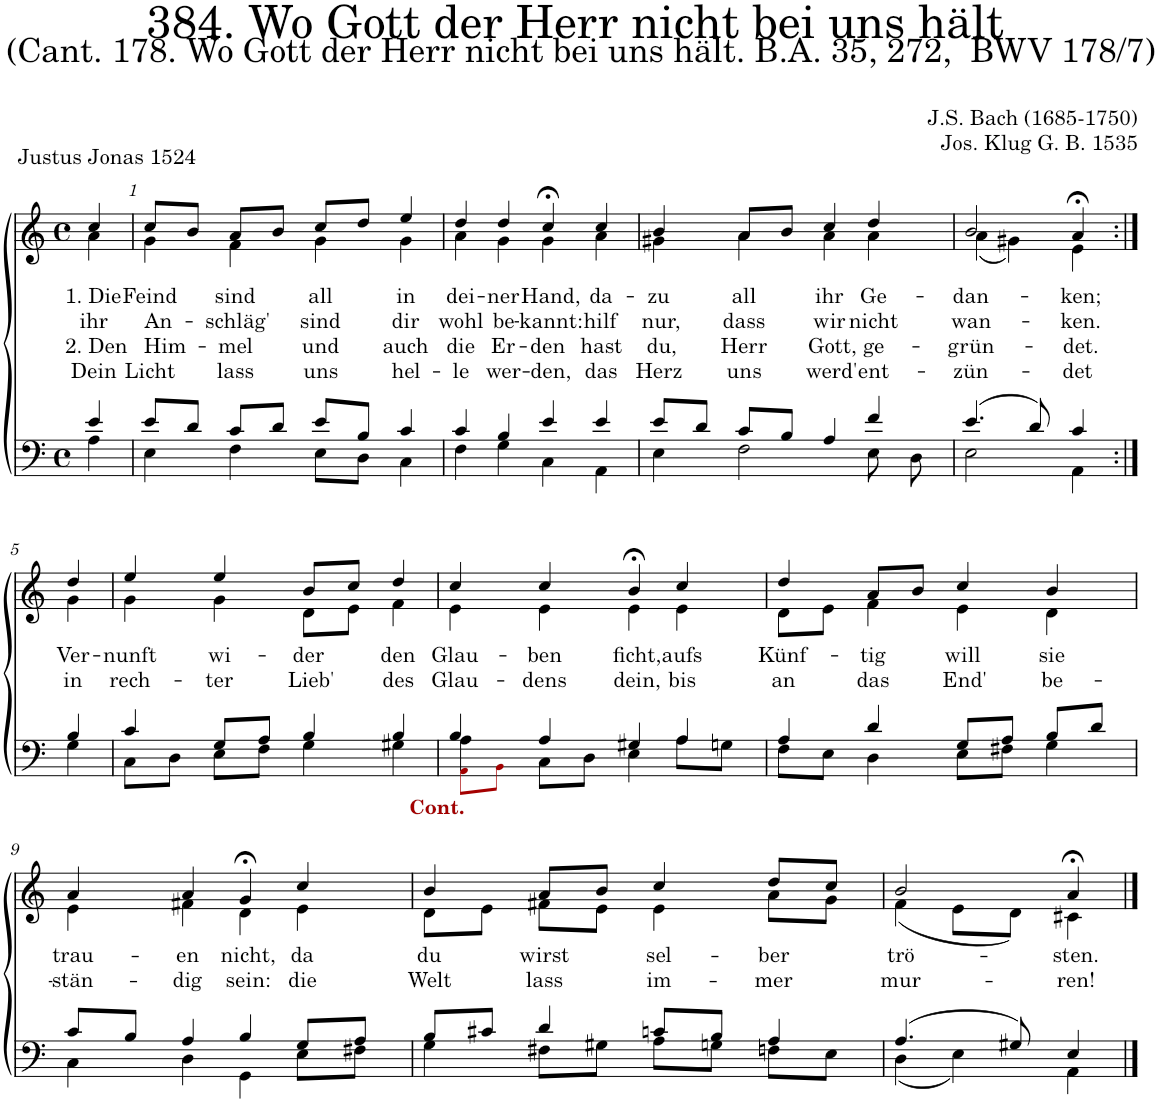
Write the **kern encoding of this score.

**kern	**kern	**text	**text	**text	**text
*part2	*part1	*part1	*part1	*part1	*part1
*staff2	*staff1	*staff1	*staff1	*staff1	*staff1
*I"Tenor/Bass	*I"Soprano/Alto	*	*	*	*
*clefF4	*clefG2	*	*	*	*
*k[]	*k[]	*	*	*	*
*M4/4	*M4/4	*	*	*	*
*met(c)	*met(c)	*	*	*	*
=	=	=	=	=	=
*^	*	*	*	*	*
!	!	!	!LO:LY:b	!LO:LY:b	!LO:LY:b	!LO:LY:b
*	*	*^	*	*	*	*
4e/	4A\	4cc/	4a\	1. Die	ihr	2. Den	Dein
=1	=1	=1	=1	=1	=1	=1	=1
!	!	!	!	!LO:LY:b	!LO:LY:b	!LO:LY:b	!LO:LY:b
8e/L	4E\	8cc/L	4g\	Feind	An-	Him-	Licht
8d/J	.	8b/J	.	.	.	.	.
!	!	!	!	!LO:LY:b	!LO:LY:b	!LO:LY:b	!LO:LY:b
8c/L	4F\	8a/L	4f\	sind	-schläg'	-mel	lass
8d/J	.	8b/J	.	.	.	.	.
!	!	!	!	!LO:LY:b	!LO:LY:b	!LO:LY:b	!LO:LY:b
8e/L	8E\L	8cc/L	4g\	all	sind	und	uns
8B/J	8D\J	8dd/J	.	.	.	.	.
!	!	!	!	!LO:LY:b	!LO:LY:b	!LO:LY:b	!LO:LY:b
4c/	4C\	4ee/	4g\	in	dir	auch	hel-
=2	=2	=2	=2	=2	=2	=2	=2
!	!	!	!	!LO:LY:b	!LO:LY:b	!LO:LY:b	!LO:LY:b
4c/	4F\	4dd/	4a\	dei-	wohl	die	-le
!	!	!	!	!LO:LY:b	!LO:LY:b	!LO:LY:b	!LO:LY:b
4B/	4G\	4dd/	4g\	-ner	be-	Er-	wer-
!	!	!	!	!LO:LY:b	!LO:LY:b	!LO:LY:b	!LO:LY:b
4e/	4C\	4cc;<,/	4g\	Hand,	-kannt:	-den	-den,
!	!	!	!	!LO:LY:b	!LO:LY:b	!LO:LY:b	!LO:LY:b
4e/	4AA\	4cc/	4a\	da-	hilf	hast	das
=3	=3	=3	=3	=3	=3	=3	=3
!	!	!	!	!LO:LY:b	!LO:LY:b	!LO:LY:b	!LO:LY:b
8e/L	4E\	4b/	4g#X\	-zu	nur,	du,	Herz
8d/J	.	.	.	.	.	.	.
!	!	!	!	!LO:LY:b	!LO:LY:b	!LO:LY:b	!LO:LY:b
8c/L	2F\	8a/L	4a\	all	dass	Herr	uns
8B/J	.	8b/J	.	.	.	.	.
!	!	!	!	!LO:LY:b	!LO:LY:b	!LO:LY:b	!LO:LY:b
4A/	.	4cc/	4a\	ihr	wir	Gott,	werd'
!	!	!	!	!LO:LY:b	!LO:LY:b	!LO:LY:b	!LO:LY:b
4f/	8E\	4dd/	4a\	Ge-	nicht	ge-	ent-
.	8D\	.	.	.	.	.	.
=4	=4	=4	=4	=4	=4	=4	=4
!	!	!	!	!LO:LY:b	!LO:LY:b	!LO:LY:b	!LO:LY:b
(4.e/	2E\	2b/	(4a\	-dan-	wan-	-grün-	-zün-
.	.	.	4g#X\)	.	.	.	.
8d/)	.	.	.	.	.	.	.
!	!	!	!	!LO:LY:b	!LO:LY:b	!LO:LY:b	!LO:LY:b
4c/	4AA\	4a;<,/	4e\	-ken;	-ken.	-det.	-det
!!LO:LB:g=z	!!
=5:|!	=5:|!	=5:|!	=5:|!	=5:|!	=5:|!	=5:|!	=5:|!
!	!	!	!	!LO:LY:b	!LO:LY:b	!	!
4B/	4G\	4dd/	4g\	Ver-	in	.	.
=6	=6	=6	=6	=6	=6	=6	=6
!	!	!	!	!LO:LY:b	!LO:LY:b	!	!
4c/	8C\L	4ee/	4g\	-nunft	rech-	.	.
.	8D\J	.	.	.	.	.	.
!	!	!	!	!LO:LY:b	!LO:LY:b	!	!
8G/L	8E\L	4ee/	4g\	wi-	-ter	.	.
8A/J	8F\J	.	.	.	.	.	.
!	!	!	!	!LO:LY:b	!LO:LY:b	!	!
4B/	4G\	8b/L	8d\L	-der	Lieb'	.	.
.	.	8cc/J	8e\J	.	.	.	.
!	!	!	!	!LO:LY:b	!LO:LY:b	!	!
4B/	4G#X\	4dd/	4f\	den	des	.	.
=7	=7	=7	=7	=7	=7	=7	=7
*	*^	*	*	*	*	*	*
!LO:TX:b:B:color=#A40000:t=Cont.	!	!	!	!	!	!	!	!
!	!	!	!	!	!LO:LY:b	!LO:LY:b	!	!
4B/	4A\	8AAi\L	4cc/	4e\	Glau-	Glau-	.	.
.	.	8BBi\J	.	.	.	.	.	.
!	!	!	!	!	!LO:LY:b	!LO:LY:b	!	!
4A/	8C\L	2.ryy	4cc/	4e\	-ben	-dens	.	.
.	8D\J	.	.	.	.	.	.	.
!	!	!	!	!	!LO:LY:b	!LO:LY:b	!	!
4G#X/	4E\	.	4b;<,/	4e\	ficht,	dein,	.	.
!	!	!	!	!	!LO:LY:b	!LO:LY:b	!	!
4A/	8A\L	.	4cc/	4e\	aufs	bis	.	.
.	8Gn\J	.	.	.	.	.	.	.
*	*v	*v	*	*	*	*	*	*
=8	=8	=8	=8	=8	=8	=8	=8
!	!	!	!	!LO:LY:b	!LO:LY:b	!	!
4A/	8F\L	4dd/	8d\L	Künf-	an	.	.
.	8E\J	.	8e\J	.	.	.	.
!	!	!	!	!LO:LY:b	!LO:LY:b	!	!
4d/	4D\	8a/L	4f\	-tig	das	.	.
.	.	8b/J	.	.	.	.	.
!	!	!	!	!LO:LY:b	!LO:LY:b	!	!
8G/L	8E\L	4cc/	4e\	will	End'	.	.
8A/J	8F#X\J	.	.	.	.	.	.
!	!	!	!	!LO:LY:b	!LO:LY:b	!	!
8B/L	4G\	4b/	4d\	sie	be-	.	.
8d/J	.	.	.	.	.	.	.
!!LO:LB:g=z	!!
=9	=9	=9	=9	=9	=9	=9	=9
!	!	!	!	!LO:LY:b	!LO:LY:b	!	!
8c/L	4C\	4a/	4e\	trau-	-stän-	.	.
8B/J	.	.	.	.	.	.	.
!	!	!	!	!LO:LY:b	!LO:LY:b	!	!
4A/	4D\	4a/	4f#X\	en	-dig	.	.
!	!	!	!	!LO:LY:b	!LO:LY:b	!	!
4B/	4GG\	4g;<,/	4d\	nicht,	sein:	.	.
!	!	!	!	!LO:LY:b	!LO:LY:b	!	!
8G/L	8E\L	4cc/	4e\	da	die	.	.
8A/J	8F#X\J	.	.	.	.	.	.
=10	=10	=10	=10	=10	=10	=10	=10
!	!	!	!	!LO:LY:b	!LO:LY:b	!	!
8B/L	4G\	4b/	8d\L	du	Welt	.	.
8c#X/J	.	.	8e\J	.	.	.	.
!	!	!	!	!LO:LY:b	!LO:LY:b	!	!
4d/	8F#X\L	8a/L	8f#X\L	wirst	lass	.	.
.	8G#X\J	8b/J	8e\J	.	.	.	.
!	!	!	!	!LO:LY:b	!LO:LY:b	!	!
8cn/L	8A\L	4cc/	4e\	sel-	im-	.	.
8B/J	8Gn\J	.	.	.	.	.	.
!	!	!	!	!LO:LY:b	!LO:LY:b	!	!
4A/	8Fn\L	8dd/L	8a\L	-ber	-mer	.	.
.	8E\J	8cc/J	8g\J	.	.	.	.
=11	=11	=11	=11	=11	=11	=11	=11
!	!	!	!	!LO:LY:b	!LO:LY:b	!	!
(4.A/	(4D\	2b/	(4f\	trö-	mur-	.	.
.	4E\)	.	8e\L	.	.	.	.
8G#X/)	.	.	8d\J)	.	.	.	.
!	!	!	!	!LO:LY:b	!LO:LY:b	!	!
4E/	4AA\	4a;</	4c#X\	-sten.	-ren!	.	.
*v	*v	*	*	*	*	*	*
*	*v	*v	*	*	*	*
==	==	==	==	==	==
*-	*-	*-	*-	*-	*-
